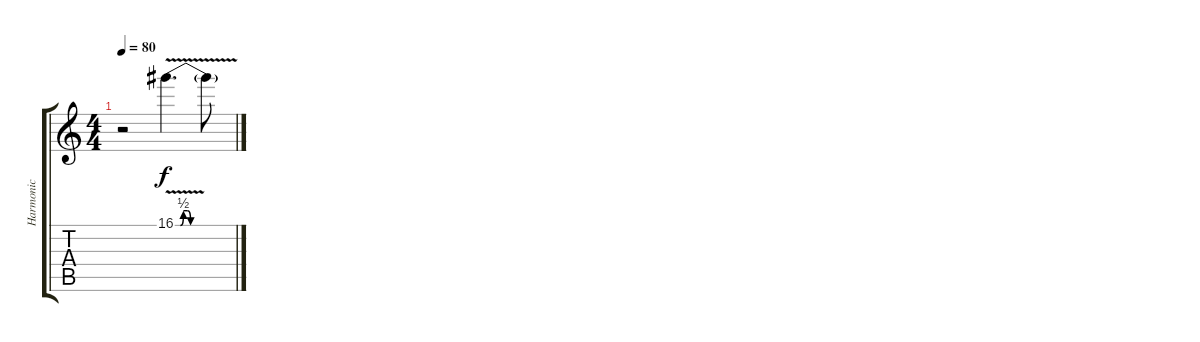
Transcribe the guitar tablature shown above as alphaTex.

\track ("Harmonic" "Harmonic") {instrument distortionguitar}
\staff {score tabs}
\tuning (E4 B3 G3 D3 A2 E2) {hide}
\ts (4 4)
\tempo 80
\clef g2
\ks c
r.2{dy f} 16.1{be (custom 0 0 5 0 8 2 12 2 15 0 20 0 25 0 60 0) v}.4{d} 16.1{t}.8{volume 0}
